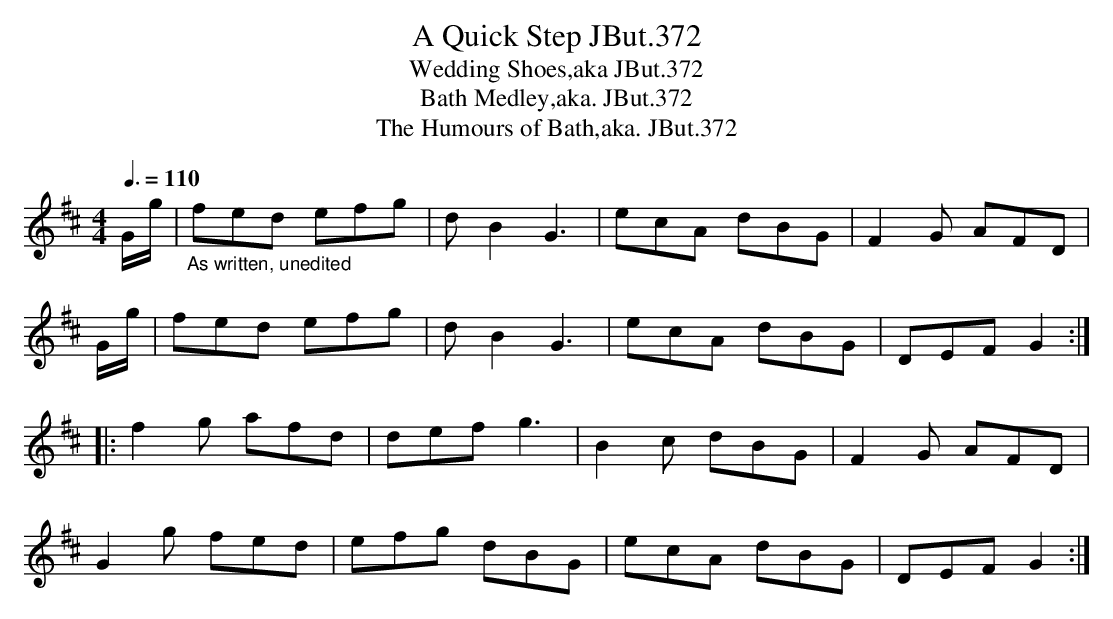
X:1
T:Quick Step JBut.372, A
T:Wedding Shoes,aka JBut.372
T:Bath Medley,aka. JBut.372
T:Humours of Bath,aka. JBut.372, The
Q:3/8=110
M:4/4
L:1/8
K:D
G/g/|"_As written, unedited"fed efg|d B2 G3|ecA dBG|F2G AFD|
G/g/|fed efg|d B2 G3|ecA dBG|DEF G2:|
|:f2 g afd|def g3|B2 c dBG|F2G AFD|
G2g fed|efg dBG|ecA dBG|DEF G2 :|
